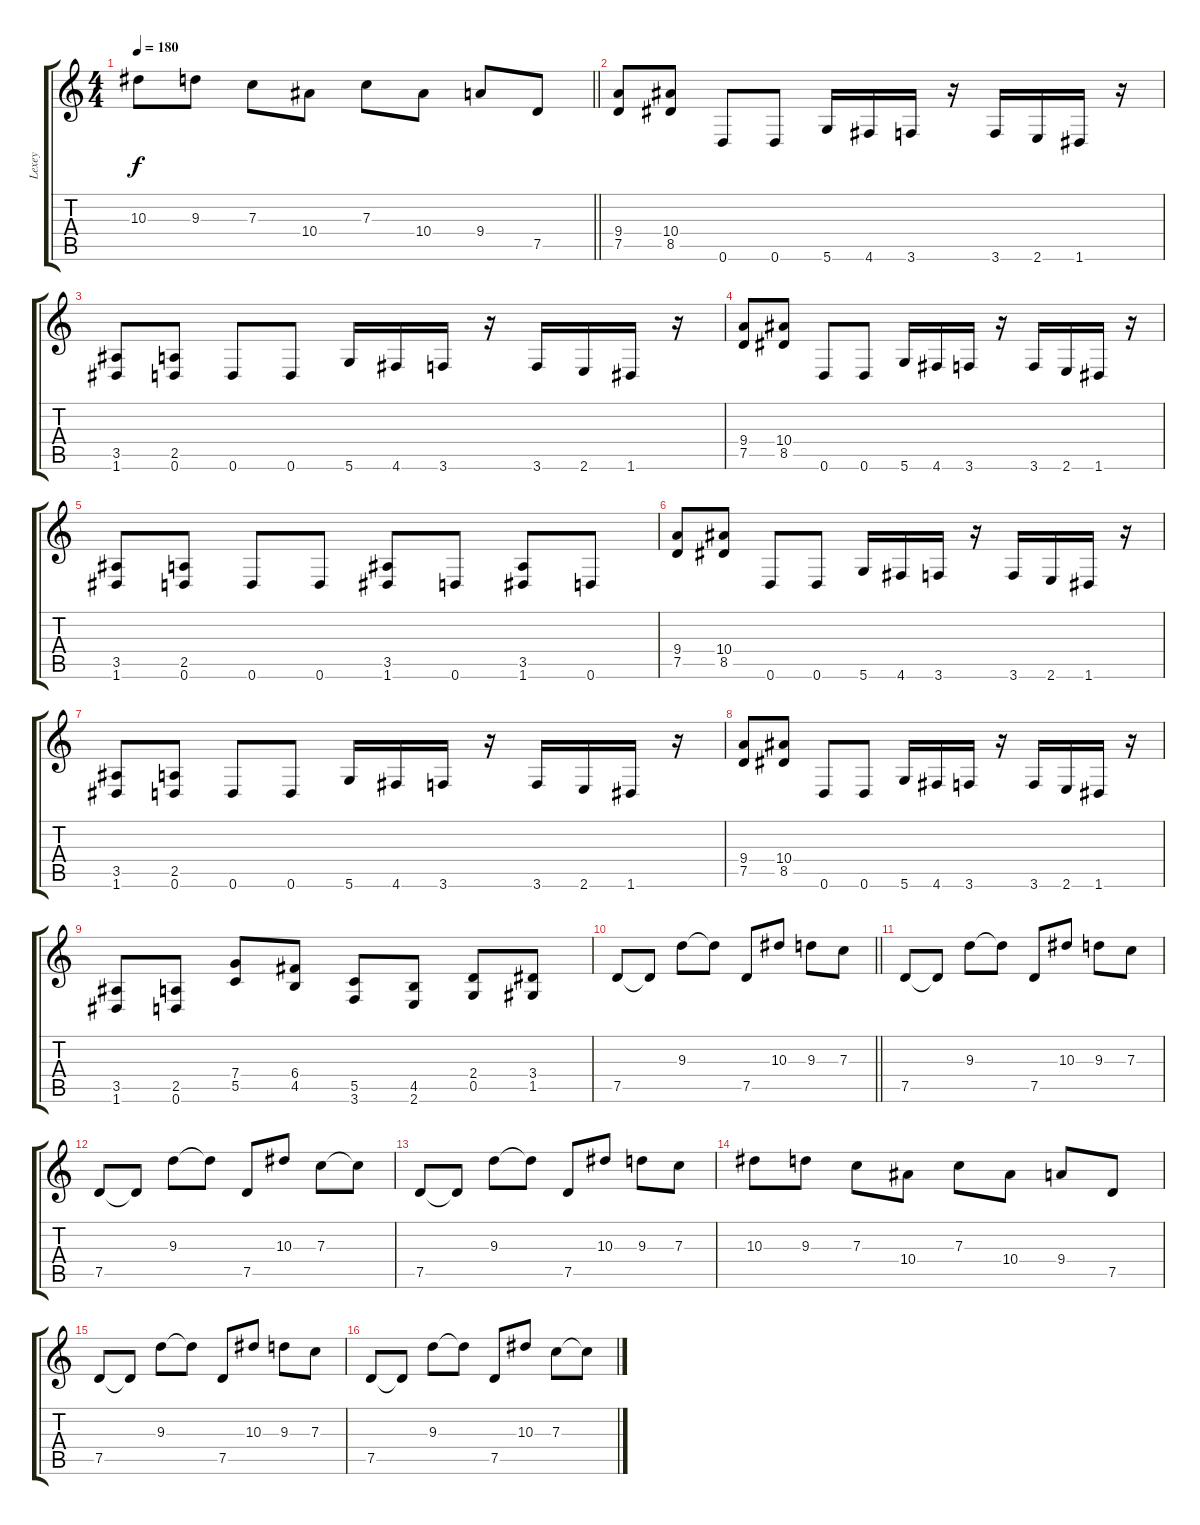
\track ("Lexey" "Lexey") {instrument distortionguitar}
\staff {score tabs}
\tuning (D4 A3 F3 C3 G2 D2) {hide}
\ts (4 4)
\tempo 180
\clef g2
\barLineRight lightlight
\ks c
10.3.8{dy f} 9.3.8 7.3.8 10.4.8 7.3.8 10.4.8 9.4.8 7.5.8 |
(9.4 7.5).8 (10.4 8.5).8 0.6.8 0.6.8 5.6.16 4.6.16 3.6.16 r.16 3.6.16 2.6.16 1.6.16 r.16 |
(3.5 1.6).8 (2.5 0.6).8 0.6.8 0.6.8 5.6.16 4.6.16 3.6.16 r.16 3.6.16 2.6.16 1.6.16 r.16 |
(9.4 7.5).8 (10.4 8.5).8 0.6.8 0.6.8 5.6.16 4.6.16 3.6.16 r.16 3.6.16 2.6.16 1.6.16 r.16 |
(3.5 1.6).8 (2.5 0.6).8 0.6.8 0.6.8 (3.5 1.6).8 0.6.8 (3.5 1.6).8 0.6.8 |
(9.4 7.5).8 (10.4 8.5).8 0.6.8 0.6.8 5.6.16 4.6.16 3.6.16 r.16 3.6.16 2.6.16 1.6.16 r.16 |
(3.5 1.6).8 (2.5 0.6).8 0.6.8 0.6.8 5.6.16 4.6.16 3.6.16 r.16 3.6.16 2.6.16 1.6.16 r.16 |
(9.4 7.5).8 (10.4 8.5).8 0.6.8 0.6.8 5.6.16 4.6.16 3.6.16 r.16 3.6.16 2.6.16 1.6.16 r.16 |
(3.5 1.6).8 (2.5 0.6).8 (7.4 5.5).8 (6.4 4.5).8 (5.5 3.6).8 (4.5 2.6).8 (2.4 0.5).8 (3.4 1.5).8 |
\barLineRight lightlight
7.5.8 7.5{t}.8 9.3.8 9.3{t}.8 7.5.8 10.3.8 9.3.8 7.3.8 |
7.5.8 7.5{t}.8 9.3.8 9.3{t}.8 7.5.8 10.3.8 9.3.8 7.3.8 |
7.5.8 7.5{t}.8 9.3.8 9.3{t}.8 7.5.8 10.3.8 7.3.8 7.3{t}.8 |
7.5.8 7.5{t}.8 9.3.8 9.3{t}.8 7.5.8 10.3.8 9.3.8 7.3.8 |
10.3.8 9.3.8 7.3.8 10.4.8 7.3.8 10.4.8 9.4.8 7.5.8 |
7.5.8 7.5{t}.8 9.3.8 9.3{t}.8 7.5.8 10.3.8 9.3.8 7.3.8 |
7.5.8 7.5{t}.8 9.3.8 9.3{t}.8 7.5.8 10.3.8 7.3.8 7.3{t}.8
